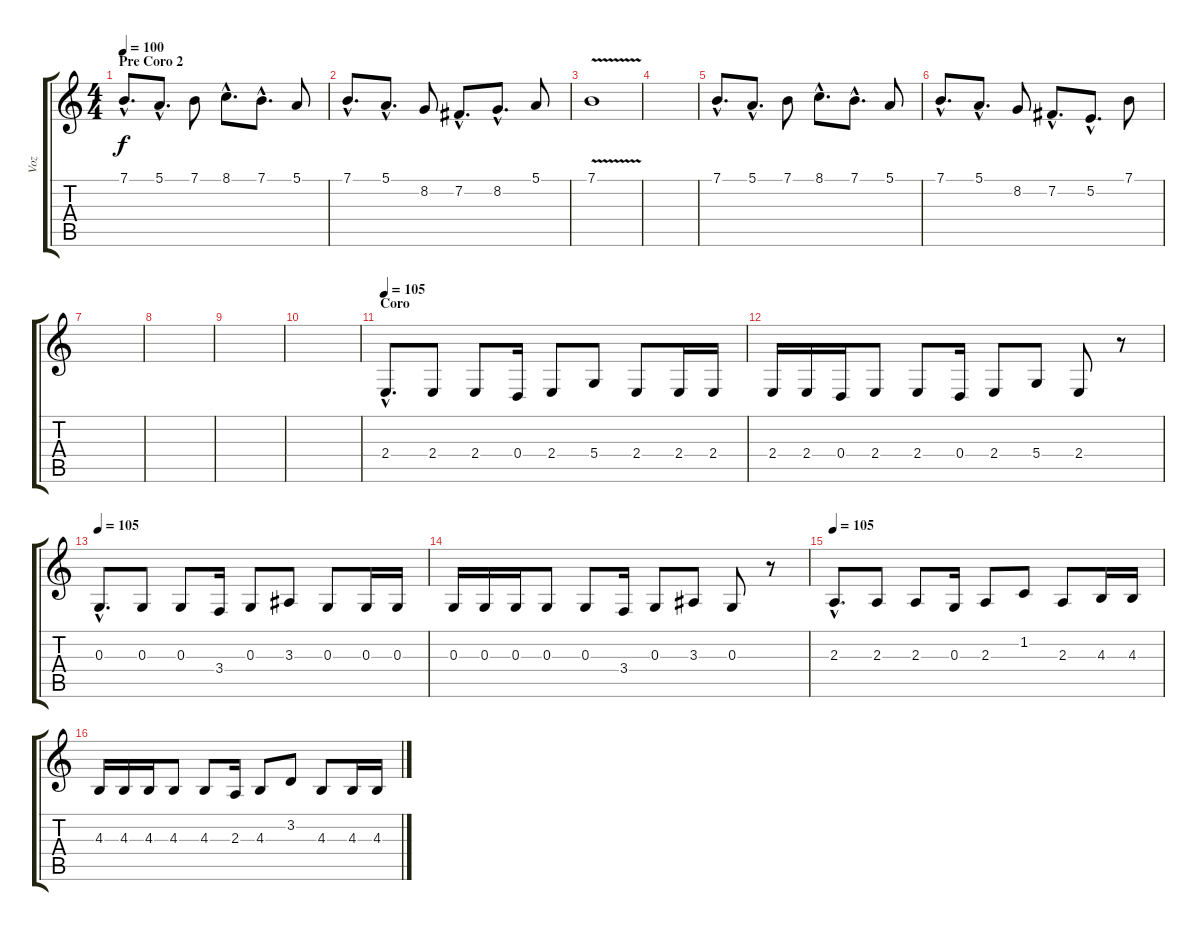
\track ("Voz" "Voz") {instrument lead8bassandlead}
\staff {score tabs}
\tuning (E4 B3 G3 D3 A2 E2) {hide}
\ts (4 4)
\section ("" "Pre Coro 2")
\tempo 100
\clef g2
\ks c
7.1{hac}.8{d dy f} 5.1{hac}.8{d} 7.1.8 8.1{hac}.8{d} 7.1{hac}.8{d} 5.1.8 |
7.1{hac}.8{d} 5.1{hac}.8{d} 8.2.8 7.2{hac}.8{d} 8.2{hac}.8{d} 5.1.8 |
7.1{v}.1 |
|
7.1{hac}.8{d} 5.1{hac}.8{d} 7.1.8 8.1{hac}.8{d} 7.1{hac}.8{d} 5.1.8 |
7.1{hac}.8{d} 5.1{hac}.8{d} 8.2.8 7.2{hac}.8{d} 5.2{hac}.8{d} 7.1.8 |
|
|
|
|
\section ("" "Coro")
\tempo 105
2.4{hac}.8{d} 2.4.8 2.4.8 0.4.16 2.4.8 5.4.8 2.4.8 2.4.16 2.4.16 |
2.4.16 2.4.16 0.4.16 2.4.8 2.4.8 0.4.16 2.4.8 5.4.8 2.4.8 r.8 |
\tempo 105
0.3{hac}.8{d} 0.3.8 0.3.8 3.4.16 0.3.8 3.3.8 0.3.8 0.3.16 0.3.16 |
0.3.16 0.3.16 0.3.16 0.3.8 0.3.8 3.4.16 0.3.8 3.3.8 0.3.8 r.8 |
\tempo 105
2.3{hac}.8{d} 2.3.8 2.3.8 0.3.16 2.3.8 1.2.8 2.3.8 4.3.16 4.3.16 |
4.3.16 4.3.16 4.3.16 4.3.8 4.3.8 2.3.16 4.3.8 3.2.8 4.3.8 4.3.16 4.3.16
